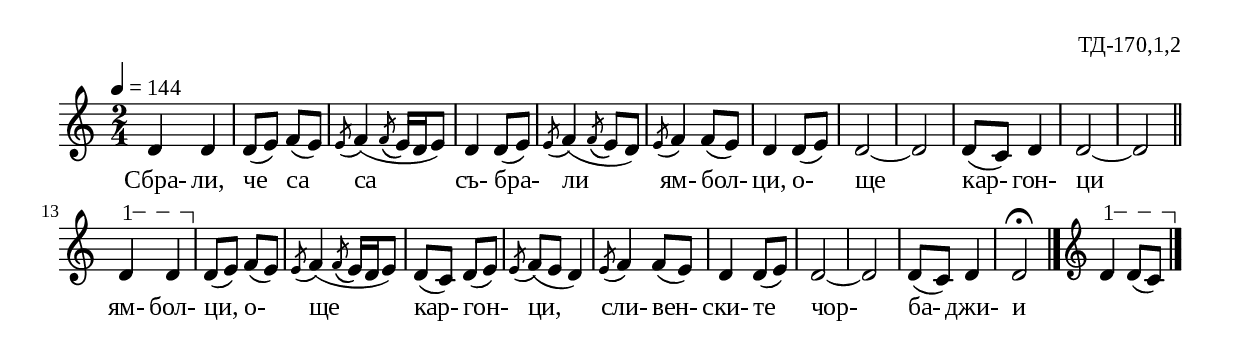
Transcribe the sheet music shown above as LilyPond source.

%{
TD_70_1_02
%}

\include "td-preamble.ly"

\score {
\relative c' {
 \tempo 4 = 144
  \time 2/4
  d4 d | d8( e) f( e) | 
  \acciaccatura e8 f4( \grace { \stdB f8\( \stdE } e16\) d e8) |
 d4 d8( e) |
 \acciaccatura e8 f4( \grace { \stdB f8\( \stdE } e\) d)  |
 \acciaccatura e8 f4 f8( e) |
 d4 d8( e) | d2~ | d | d8( c) d4 | d2~ | d 
 \bar "||"  %%\break
\varA
d4\startTextSpan d\stopTextSpan  
d8( e) f( e) |
 \acciaccatura e8 f4( \grace { \stdB f8\( \stdE } e16\) d e8) |
d( c) d( e)
 \acciaccatura e8 f( e d4)  \acciaccatura e8 f4 f8( e) d4 d8( e) d2~ d d8( c) d4 d2\fermata 
 \bar "|."
\endm
\varA
d4\startTextSpan d8( c\stopTextSpan) 
\bar "|."
}
\addlyrics { Сбра- ли, че са са съ- бра- ли ям- бол- ци, о- ще кар- гон- ци
 ям- бол- ци, о- ще кар- гон- ци, сли- вен- ски- те чор- ба- джи- и }
%
\layout {
  indent = #0
  line-width = 190\mm
  ragged-right=##f
}
%
\midi { 
	\context {
		\Score
		tempoWholesPerMinute = #(ly:make-moment 144 4)
		}
	}
}

\header{
  opus = "ТД-170,1,2"
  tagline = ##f
}


